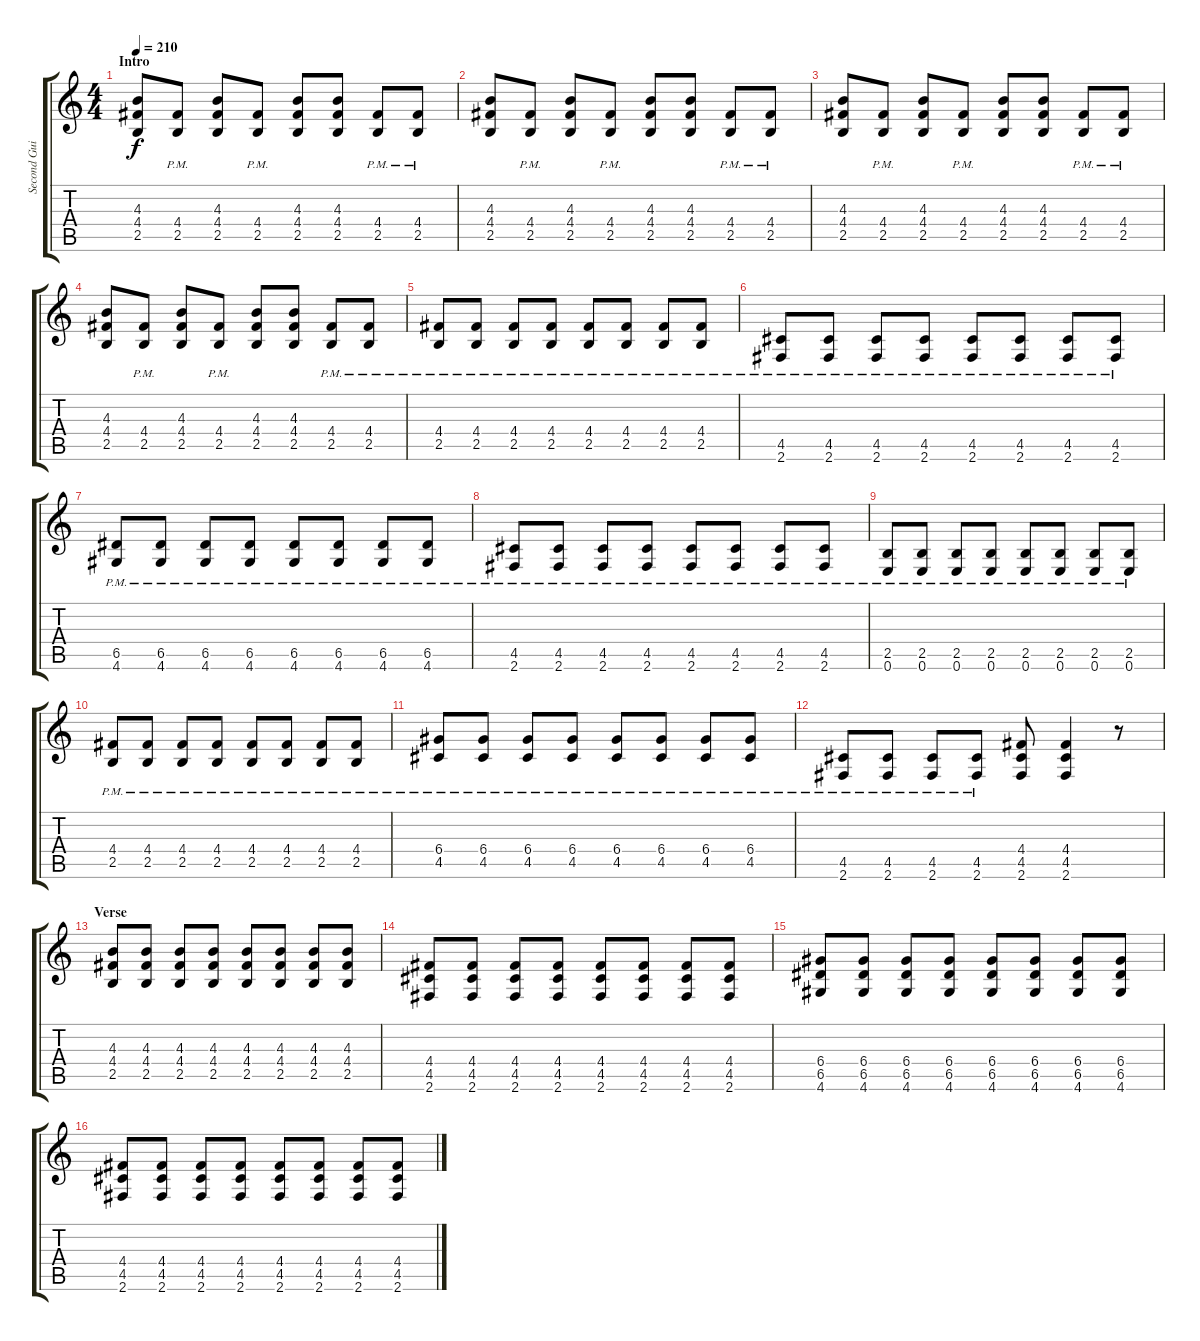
\track ("Second Guitar" "Second Gui") {instrument distortionguitar}
\staff {score tabs}
\tuning (E4 B3 G3 D3 A2 E2) {hide}
\ts (4 4)
\section ("" "Intro")
\tempo 210
\clef g2
\ks c
(4.3 4.4 2.5).8{dy f instrument distortionguitar} (4.4{pm} 2.5{pm}).8 (4.3 4.4 2.5).8 (4.4{pm} 2.5{pm}).8 (4.3 4.4 2.5).8 (4.3 4.4 2.5).8 (4.4{pm} 2.5{pm}).8 (4.4{pm} 2.5{pm}).8 |
(4.3 4.4 2.5).8 (4.4{pm} 2.5{pm}).8 (4.3 4.4 2.5).8 (4.4{pm} 2.5{pm}).8 (4.3 4.4 2.5).8 (4.3 4.4 2.5).8 (4.4{pm} 2.5{pm}).8 (4.4{pm} 2.5{pm}).8 |
(4.3 4.4 2.5).8 (4.4{pm} 2.5{pm}).8 (4.3 4.4 2.5).8 (4.4{pm} 2.5{pm}).8 (4.3 4.4 2.5).8 (4.3 4.4 2.5).8 (4.4{pm} 2.5{pm}).8 (4.4{pm} 2.5{pm}).8 |
(4.3 4.4 2.5).8 (4.4{pm} 2.5{pm}).8 (4.3 4.4 2.5).8 (4.4{pm} 2.5{pm}).8 (4.3 4.4 2.5).8 (4.3 4.4 2.5).8 (4.4{pm} 2.5{pm}).8 (4.4{pm} 2.5{pm}).8 |
(4.4{pm} 2.5{pm}).8 (4.4{pm} 2.5{pm}).8 (4.4{pm} 2.5{pm}).8 (4.4{pm} 2.5{pm}).8 (4.4{pm} 2.5{pm}).8 (4.4{pm} 2.5{pm}).8 (4.4{pm} 2.5{pm}).8 (4.4{pm} 2.5{pm}).8 |
(4.5{pm} 2.6{pm}).8 (4.5{pm} 2.6{pm}).8 (4.5{pm} 2.6{pm}).8 (4.5{pm} 2.6{pm}).8 (4.5{pm} 2.6{pm}).8 (4.5{pm} 2.6{pm}).8 (4.5{pm} 2.6{pm}).8 (4.5{pm} 2.6{pm}).8 |
(6.5{pm} 4.6{pm}).8 (6.5{pm} 4.6{pm}).8 (6.5{pm} 4.6{pm}).8 (6.5{pm} 4.6{pm}).8 (6.5{pm} 4.6{pm}).8 (6.5{pm} 4.6{pm}).8 (6.5{pm} 4.6{pm}).8 (6.5{pm} 4.6{pm}).8 |
(4.5{pm} 2.6{pm}).8 (4.5{pm} 2.6{pm}).8 (4.5{pm} 2.6{pm}).8 (4.5{pm} 2.6{pm}).8 (4.5{pm} 2.6{pm}).8 (4.5{pm} 2.6{pm}).8 (4.5{pm} 2.6{pm}).8 (4.5{pm} 2.6{pm}).8 |
(2.5{pm} 0.6{pm}).8 (2.5{pm} 0.6{pm}).8 (2.5{pm} 0.6{pm}).8 (2.5{pm} 0.6{pm}).8 (2.5{pm} 0.6{pm}).8 (2.5{pm} 0.6{pm}).8 (2.5{pm} 0.6{pm}).8 (2.5{pm} 0.6{pm}).8 |
(4.4{pm} 2.5{pm}).8 (4.4{pm} 2.5{pm}).8 (4.4{pm} 2.5{pm}).8 (4.4{pm} 2.5{pm}).8 (4.4{pm} 2.5{pm}).8 (4.4{pm} 2.5{pm}).8 (4.4{pm} 2.5{pm}).8 (4.4{pm} 2.5{pm}).8 |
(6.4{pm} 4.5{pm}).8 (6.4{pm} 4.5{pm}).8 (6.4{pm} 4.5{pm}).8 (6.4{pm} 4.5{pm}).8 (6.4{pm} 4.5{pm}).8 (6.4{pm} 4.5{pm}).8 (6.4{pm} 4.5{pm}).8 (6.4{pm} 4.5{pm}).8 |
(4.5{pm} 2.6{pm}).8 (4.5{pm} 2.6{pm}).8 (4.5{pm} 2.6{pm}).8 (4.5{pm} 2.6{pm}).8 (4.4 4.5 2.6).8 (4.4 4.5 2.6).4 r.8 |
\section ("" "Verse")
(4.3 4.4 2.5).8 (4.3 4.4 2.5).8 (4.3 4.4 2.5).8 (4.3 4.4 2.5).8 (4.3 4.4 2.5).8 (4.3 4.4 2.5).8 (4.3 4.4 2.5).8 (4.3 4.4 2.5).8 |
(4.4 4.5 2.6).8 (4.4 4.5 2.6).8 (4.4 4.5 2.6).8 (4.4 4.5 2.6).8 (4.4 4.5 2.6).8 (4.4 4.5 2.6).8 (4.4 4.5 2.6).8 (4.4 4.5 2.6).8 |
(6.4 6.5 4.6).8 (6.4 6.5 4.6).8 (6.4 6.5 4.6).8 (6.4 6.5 4.6).8 (6.4 6.5 4.6).8 (6.4 6.5 4.6).8 (6.4 6.5 4.6).8 (6.4 6.5 4.6).8 |
(4.4 4.5 2.6).8 (4.4 4.5 2.6).8 (4.4 4.5 2.6).8 (4.4 4.5 2.6).8 (4.4 4.5 2.6).8 (4.4 4.5 2.6).8 (4.4 4.5 2.6).8 (4.4 4.5 2.6).8
